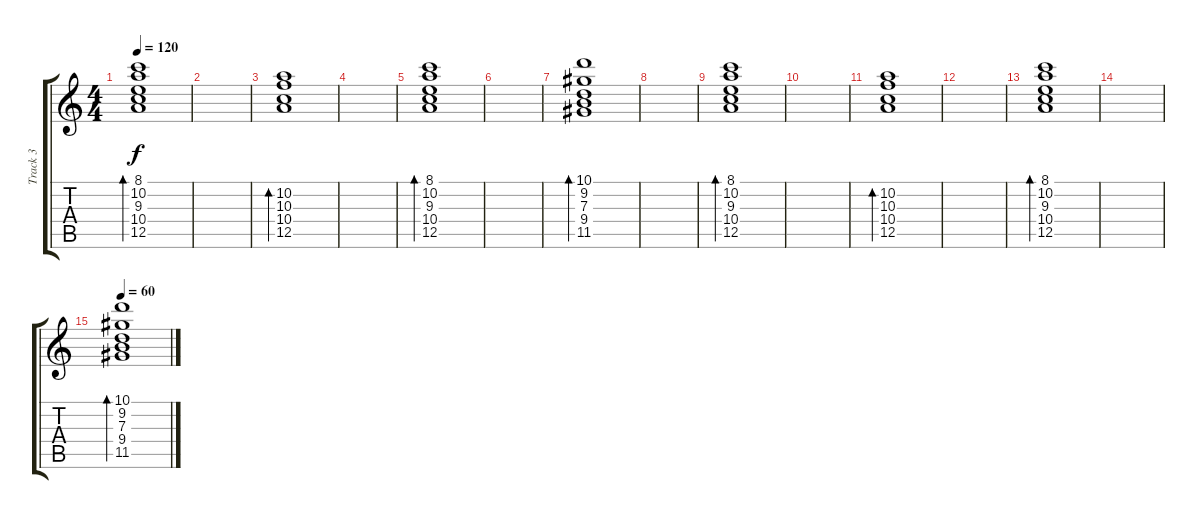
\track ("Track 3" "Track 3") {instrument acousticguitarnylon}
\staff {score tabs}
\tuning (E4 B3 G3 D3 A2 E2) {hide}
\ts (4 4)
\tempo 120
\clef g2
\ks c
(8.1 10.2 9.3 10.4 12.5).1{bd 240 dy f} |
|
(10.2 10.3 10.4 12.5).1{bd 240} |
|
(8.1 10.2 9.3 10.4 12.5).1{bd 240} |
|
(10.1 9.2 7.3 9.4 11.5).1{bd 240} |
|
(8.1 10.2 9.3 10.4 12.5).1{bd 240} |
|
(10.2 10.3 10.4 12.5).1{bd 240} |
|
(8.1 10.2 9.3 10.4 12.5).1{bd 240} |
|
\tempo 60
(10.1 9.2 7.3 9.4 11.5).1{bd 240}
